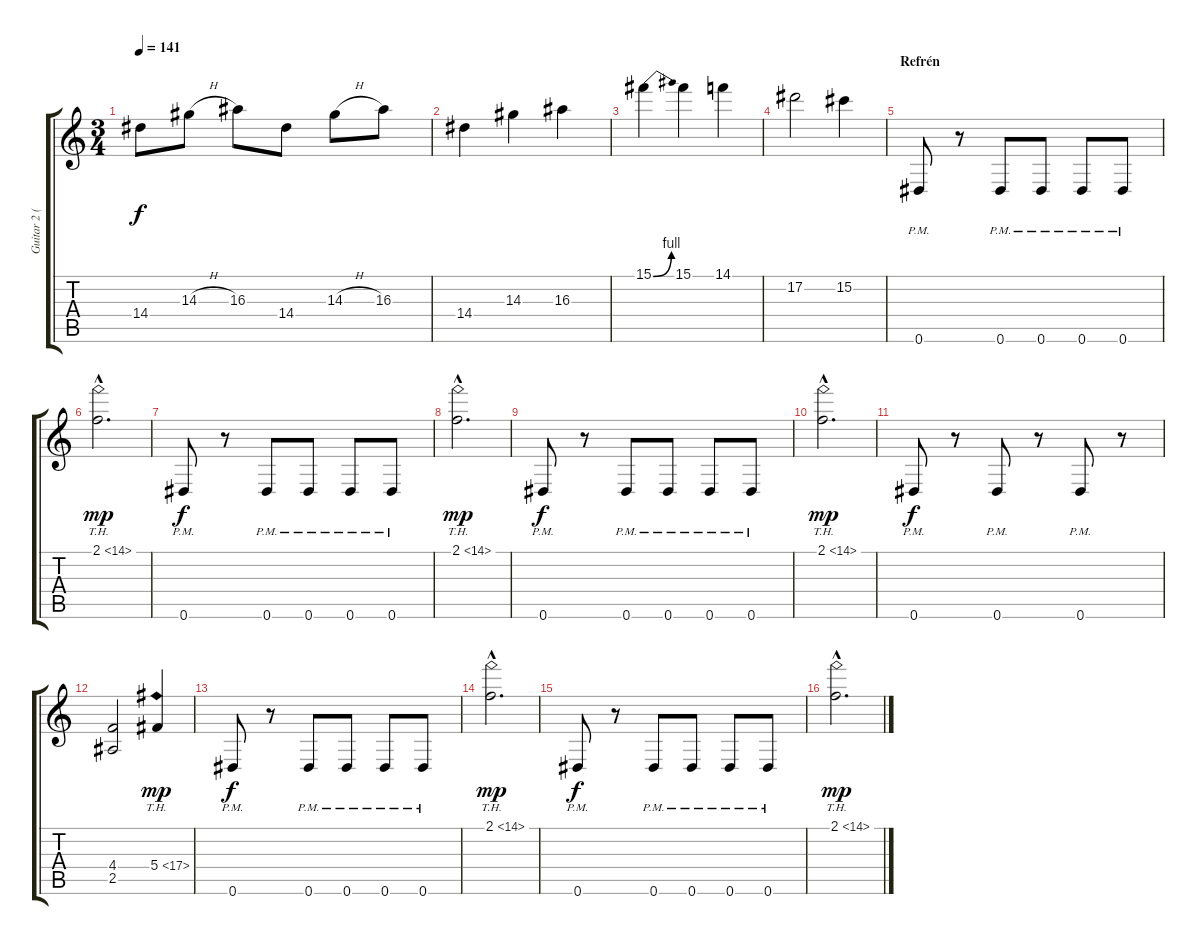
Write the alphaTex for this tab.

\track ("Guitar 2 (Dist.)" "Guitar 2 (") {instrument distortionguitar}
\staff {score tabs}
\tuning (Eb4 Bb3 Gb3 Db3 Ab2 Eb2) {hide}
\ts (3 4)
\tempo 141
\clef g2
\ks c
14.4.8{dy f} 14.3{h}.8 16.3.8 14.4.8 14.3{h}.8 16.3.8 |
14.4.4 14.3.4 16.3.4 |
15.1{be (bend 0 0 60 4)}.4 15.1.4 14.1.4 |
17.2.2 15.2.4 |
\section ("" "Refrén")
0.6{pm}.8 r.8 0.6{pm}.8 0.6{pm}.8 0.6{pm}.8 0.6{pm}.8 |
2.1{th 12 hac}.2{d dy mp} |
0.6{pm}.8{dy f} r.8 0.6{pm}.8 0.6{pm}.8 0.6{pm}.8 0.6{pm}.8 |
2.1{th 12 hac}.2{d dy mp} |
0.6{pm}.8{dy f} r.8 0.6{pm}.8 0.6{pm}.8 0.6{pm}.8 0.6{pm}.8 |
2.1{th 12 hac}.2{d dy mp} |
0.6{pm}.8{dy f} r.8 0.6{pm}.8 r.8 0.6{pm}.8 r.8 |
(4.4 2.5).2 5.4{th 12}.4{dy mp} |
0.6{pm}.8{dy f} r.8 0.6{pm}.8 0.6{pm}.8 0.6{pm}.8 0.6{pm}.8 |
2.1{th 12 hac}.2{d dy mp} |
0.6{pm}.8{dy f} r.8 0.6{pm}.8 0.6{pm}.8 0.6{pm}.8 0.6{pm}.8 |
2.1{th 12 hac}.2{d dy mp}
